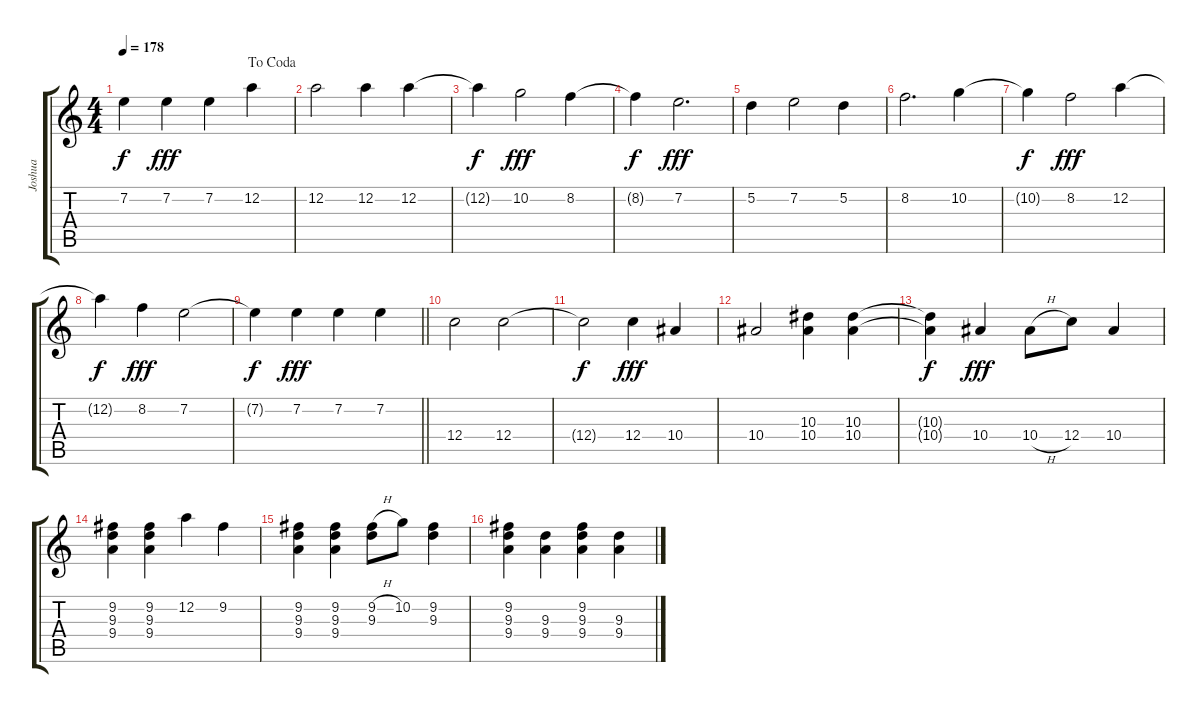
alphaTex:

\track ("Joshua" "Joshua") {instrument distortionguitar}
\staff {score tabs}
\tuning (D4 A3 F3 C3 G2 D2) {hide}
\ts (4 4)
\jump dacoda
\tempo 178
\clef g2
\ks c
7.2{t}.4{dy f} 7.2.4{dy fff} 7.2.4 12.2.4 |
12.2.2 12.2.4 12.2.4 |
12.2{t}.4{dy f} 10.2.2{dy fff} 8.2.4 |
8.2{t}.4{dy f} 7.2.2{d dy fff} |
5.2.4 7.2.2 5.2.4 |
8.2.2{d} 10.2.4 |
10.2{t}.4{dy f} 8.2.2{dy fff} 12.2.4 |
12.2{t}.4{dy f} 8.2.4{dy fff} 7.2.2 |
\barLineRight lightlight
7.2{t}.4{dy f} 7.2.4{dy fff} 7.2.4 7.2.4 |
12.4.2 12.4.2 |
12.4{t}.2{dy f} 12.4.4{dy fff} 10.4.4 |
10.4.2 (10.3 10.4).4 (10.3 10.4).4 |
(10.3{t} 10.4{t}).4{dy f} 10.4.4{dy fff} 10.4{h}.8 12.4.8 10.4.4 |
(9.2 9.3 9.4).4 (9.2 9.3 9.4).4 12.2.4 9.2.4 |
(9.2 9.3 9.4).4 (9.2 9.3 9.4).4 (9.2{h} 9.3).8 10.2.8 (9.2 9.3).4 |
(9.2 9.3 9.4).4 (9.3 9.4).4 (9.2 9.3 9.4).4 (9.3 9.4).4
